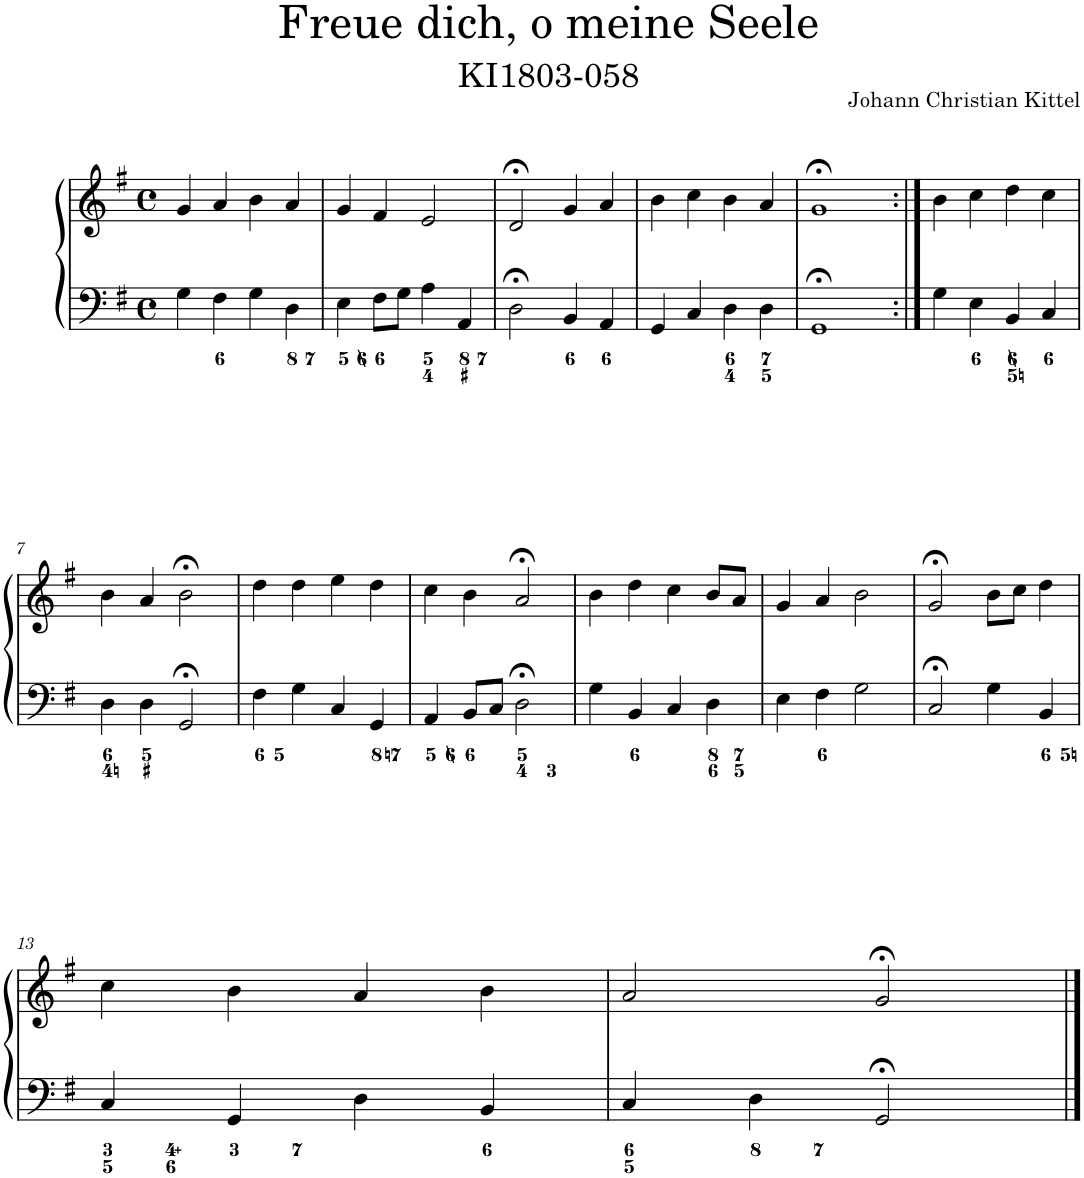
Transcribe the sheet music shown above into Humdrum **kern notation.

**kern	**kern
*part1	*part1
*staff2	*staff1
*I"Piano	*
*I'Pno.	*
*clefF4	*clefG2
*k[f#]	*k[f#]
*M4/4	*M4/4
*met(c)	*met(c)
=1	=1
4G\	4g/
4F#\	4a/
4G\	4b\
4D\	4a/
=2	=2
4E\	4g/
8F#\L	4f#/
8G\J	.
4A\	2e/
4AA/	.
=3	=3
2D;<\	2d;</
4BB/	4g/
4AA/	4a/
=4	=4
4GG/	4b\
4C/	4cc\
4D\	4b\
4D\	4a/
=5	=5
1GG;<	1g;<
=6:|!	=6:|!
4G\	4b\
4E\	4cc\
4BB/	4dd\
4C/	4cc\
!!LO:LB:g=z
=7	=7
4D\	4b\
4D\	4a/
2GG;</	2b;<\
=8	=8
4F#\	4dd\
4G\	4dd\
4C/	4ee\
4GG/	4dd\
=9	=9
4AA/	4cc\
8BB/L	4b\
8C/J	.
2D;<\	2a;</
=10	=10
4G\	4b\
4BB/	4dd\
4C/	4cc\
4D\	8b/L
.	8a/J
=11	=11
4E\	4g/
4F#\	4a/
2G\	2b\
=12	=12
2C;</	2g;</
4G\	8b\L
.	8cc\J
4BB/	4dd\
!!LO:LB:g=z
=13	=13
4C/	4cc\
4GG/	4b\
4D\	4a/
4BB/	4b\
=14	=14
4C/	2a/
4D\	.
2GG;</	2g;</
==	==
*-	*-
